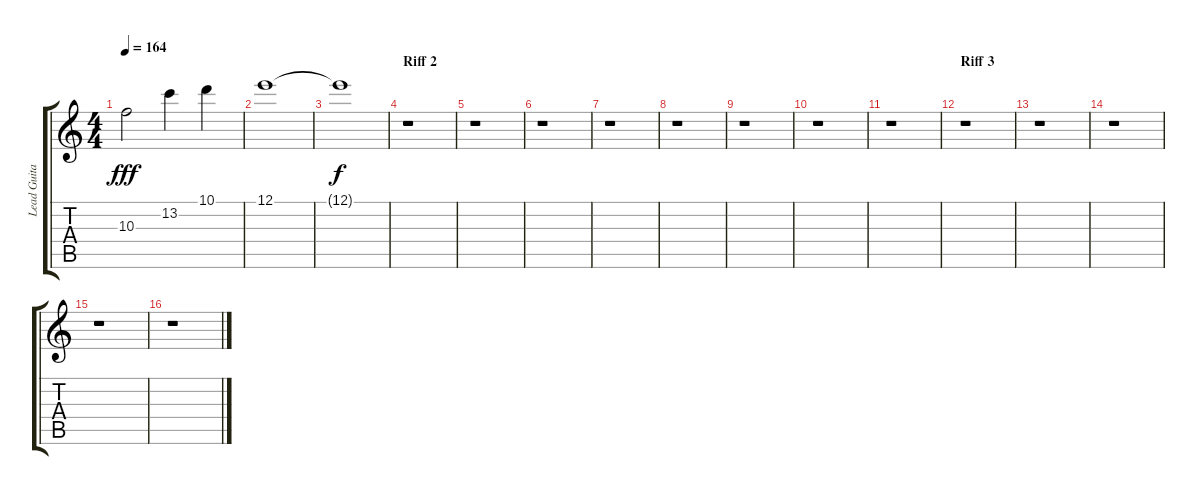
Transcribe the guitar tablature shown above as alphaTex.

\track ("Lead Guitar 2" "Lead Guita") {instrument distortionguitar}
\staff {score tabs}
\tuning (E4 B3 G3 D3 A2 E2) {hide}
\ts (4 4)
\tempo 164
\clef g2
\ks c
10.3.2{dy fff} 13.2.4 10.1.4 |
12.1.1 |
12.1{t}.1{dy f} |
\section ("" "Riff 2")
r.1 |
r.1 |
r.1 |
r.1 |
r.1 |
r.1 |
r.1 |
r.1 |
\section ("" "Riff 3")
r.1 |
r.1 |
r.1 |
r.1 |
r.1
